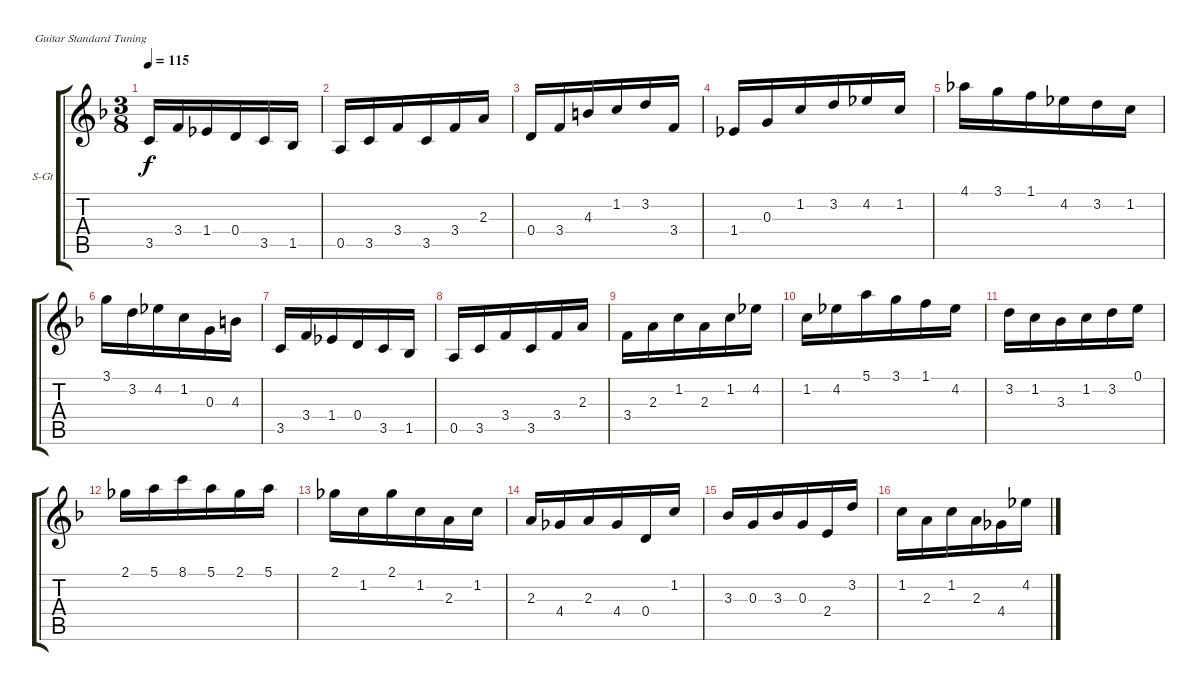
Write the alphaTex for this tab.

\bracketExtendMode groupsimilarinstruments
\firstSystemTrackNameOrientation horizontal
\otherSystemsTrackNameOrientation horizontal
\track ("Pista 1" "S-Gt") {instrument acousticguitarsteel}
\staff {score tabs}
\tuning (E4 B3 G3 D3 A2 E2)
\ts (3 8)
\tempo 115
\clef g2
\ks f
3.5.16{dy f} 3.4.16 1.4.16 0.4.16 3.5.16 1.5.16 |
0.5.16 3.5.16 3.4.16 3.5.16 3.4.16 2.3.16 |
0.4.16 3.4.16 4.3.16 1.2.16 3.2.16 3.4.16 |
1.4.16 0.3.16 1.2.16 3.2.16 4.2.16 1.2.16 |
4.1.16 3.1.16 1.1.16 4.2.16 3.2.16 1.2.16 |
3.1.16 3.2.16 4.2.16 1.2.16 0.3.16 4.3.16 |
3.5.16 3.4.16 1.4.16 0.4.16 3.5.16 1.5.16 |
0.5.16 3.5.16 3.4.16 3.5.16 3.4.16 2.3.16 |
3.4.16 2.3.16 1.2.16 2.3.16 1.2.16 4.2.16 |
1.2.16 4.2.16 5.1.16 3.1.16 1.1.16 4.2.16 |
3.2.16 1.2.16 3.3.16 1.2.16 3.2.16 0.1.16 |
2.1.16 5.1.16 8.1.16 5.1.16 2.1.16 5.1.16 |
2.1.16 1.2.16 2.1.16 1.2.16 2.3.16 1.2.16 |
2.3.16 4.4.16 2.3.16 4.4.16 0.4.16 1.2.16 |
3.3.16 0.3.16 3.3.16 0.3.16 2.4.16 3.2.16 |
1.2.16 2.3.16 1.2.16 2.3.16 4.4.16 4.2.16
